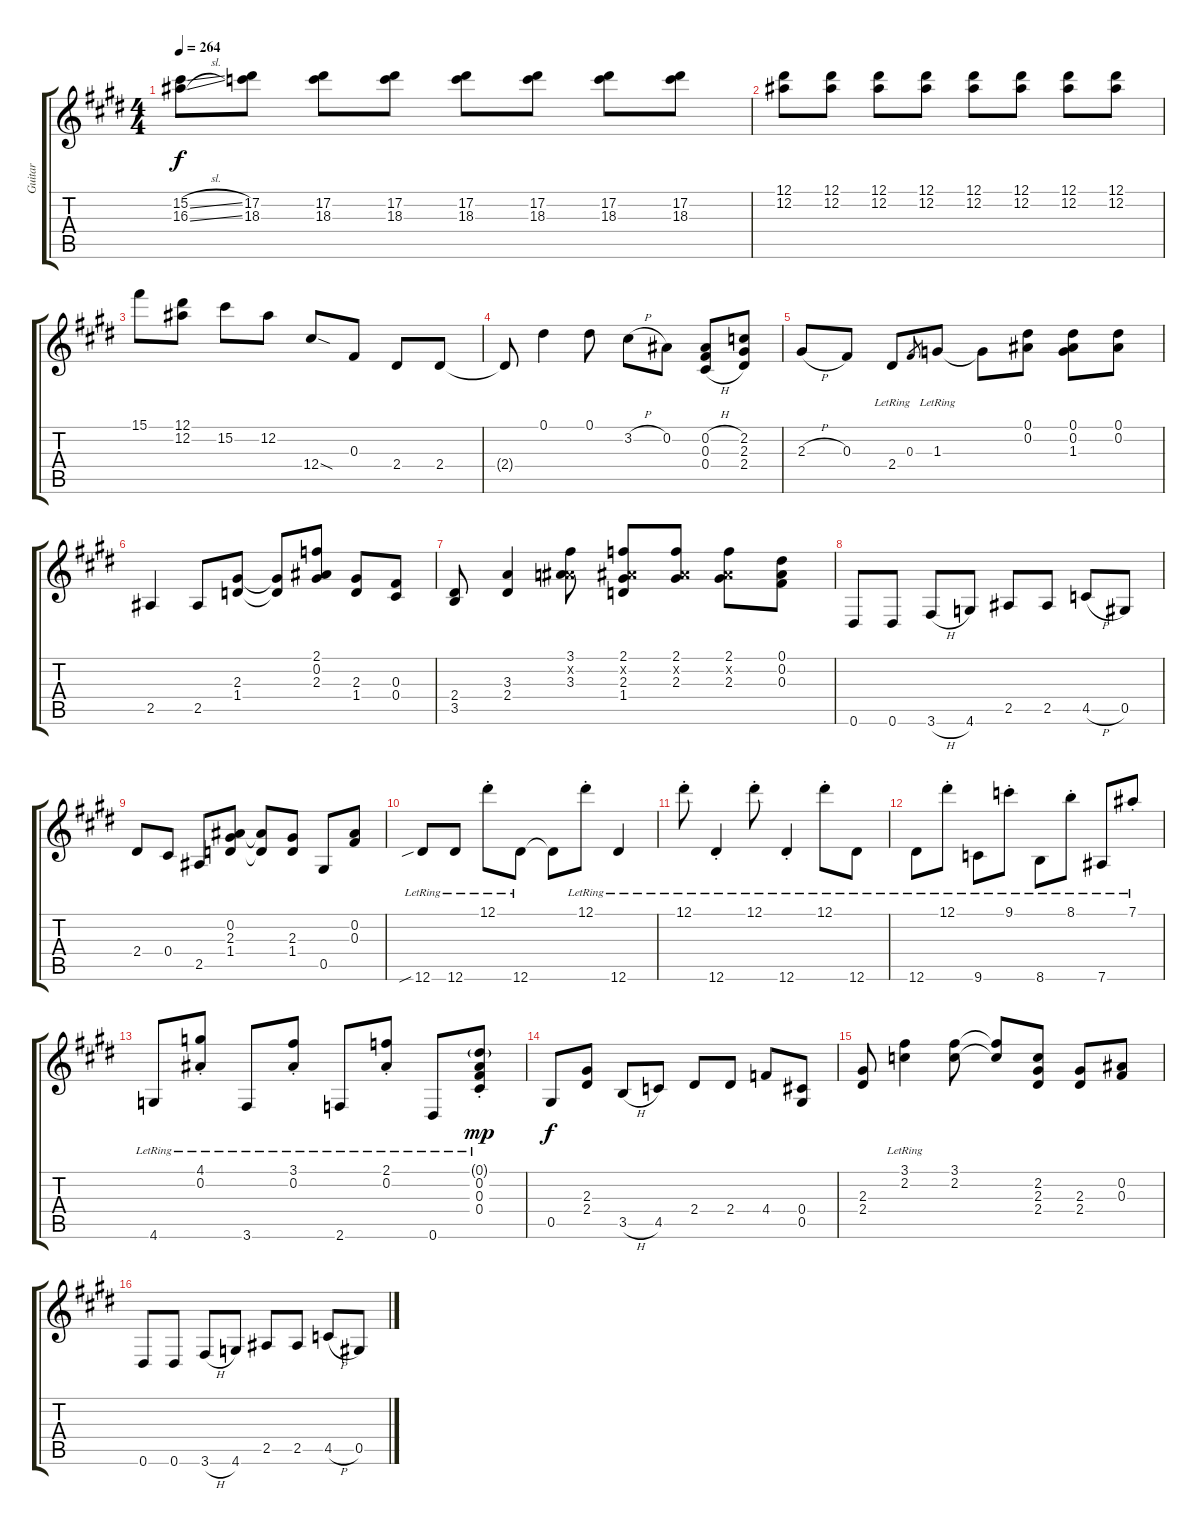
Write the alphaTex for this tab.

\track ("Guitar" "Guitar") {instrument electricguitarjazz}
\staff {score tabs}
\tuning (Eb4 Bb3 Gb3 Db3 Ab2 Eb2) {hide}
\ts (4 4)
\tempo 264
\clef g2
\ks e
(15.2{sl} 16.3{sl}).8{dy f} (17.2 18.3).8 (17.2 18.3).8 (17.2 18.3).8 (17.2 18.3).8 (17.2 18.3).8 (17.2 18.3).8 (17.2 18.3).8 |
(12.1 12.2).8 (12.1 12.2).8 (12.1 12.2).8 (12.1 12.2).8 (12.1 12.2).8 (12.1 12.2).8 (12.1 12.2).8 (12.1 12.2).8 |
15.1.8 (12.1 12.2).8 15.2.8 12.2.8 12.4{sod}.8 0.3.8 2.4.8 2.4.8 |
2.4{t}.8 0.1.4 0.1.8 3.2{h}.8 0.2.8 (0.2{h} 0.3{h} 0.4{h}).8 (2.2 2.3 2.4).8 |
2.3{h}.8 0.3.8 2.4{lr}.8 0.3.8{gr} 1.3{lr}.8 1.3{t}.8 (0.1 0.2).8 (0.1 0.2 1.3).8 (0.1 0.2).8 |
2.5.4 2.5.8 (2.3 1.4).8 (2.3{t} 1.4{t}).8 (2.1 0.2 2.3).8 (2.3 1.4).8 (0.3 0.4).8 |
(2.4 3.5).8 (3.3 2.4).4 (3.1 0.2{x} 3.3).8 (2.1 0.2{x} 2.3 1.4).8 (2.1 0.2{x} 2.3).8 (2.1 0.2{x} 2.3).8 (0.1 0.2 0.3).8 |
0.6.8 0.6.8 3.6{h}.8 4.6.8 2.5.8 2.5.8 4.5{h}.8 0.5.8 |
2.4.8 0.4.8 2.5.8 (0.2 2.3 1.4).8 (0.2{t} 1.4{t}).8 (2.3 1.4).8 0.5.8 (0.2 0.3).8 |
12.6{sib lr}.8 12.6{lr}.8 12.1{st lr}.8 12.6{lr}.8 12.6{t}.8 12.1{st lr}.8 12.6{lr}.4 |
12.1{st lr}.8 12.6{st lr}.4 12.1{st lr}.8 12.6{st lr}.4 12.1{st lr}.8 12.6{lr}.8 |
12.6{lr}.8 12.1{st lr}.8 9.6{lr}.8 9.1{st lr}.8 8.6{lr}.8 8.1{st lr}.8 7.6{lr}.8 7.1{st lr}.8 |
4.6{lr}.8 (4.1{st lr} 0.2).8 3.6{lr}.8 (3.1{st lr} 0.2).8 2.6{lr}.8 (2.1{st lr} 0.2).8 0.6{lr}.8 (0.1{g st lr} 0.2 0.3 0.4).8{dy mp} |
0.5.8{dy f} (2.3 2.4).8 3.5{h}.8 4.5.8 2.4.8 2.4.8 4.4.8 (0.4 0.5).8 |
(2.3 2.4).8 (3.1{lr} 2.2).4 (3.1 2.2).8 (3.1{t} 2.2{t}).8 (2.2 2.3 2.4).8 (2.3 2.4).8 (0.2 0.3).8 |
0.6.8 0.6.8 3.6{h}.8 4.6.8 2.5.8 2.5.8 4.5{h}.8 0.5.8
